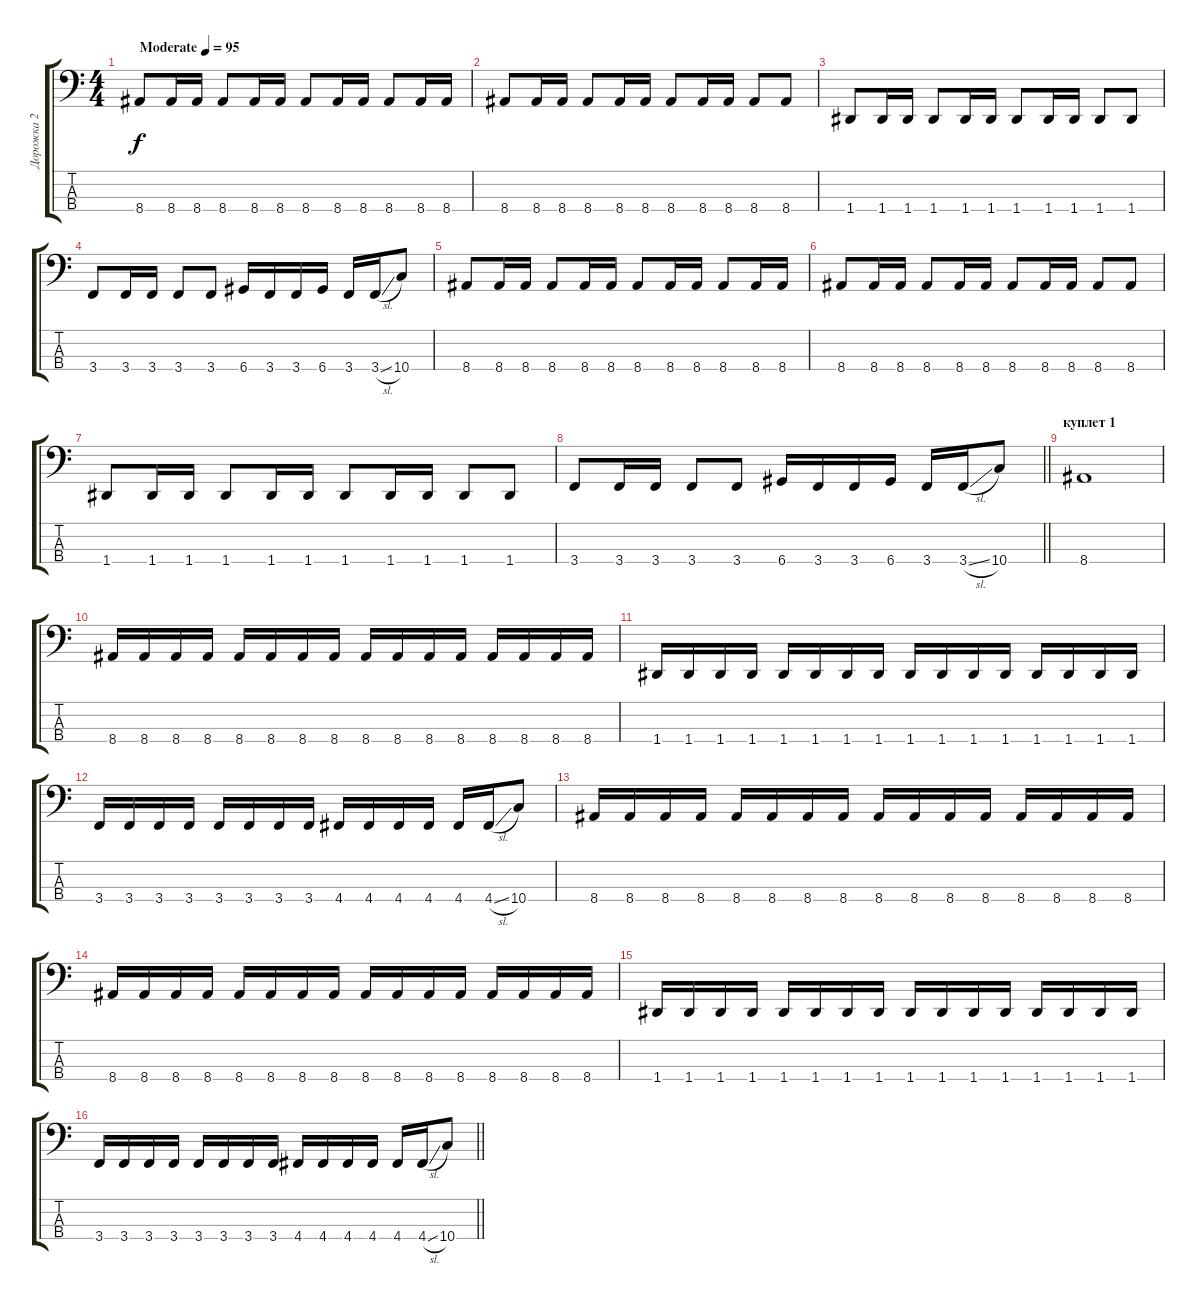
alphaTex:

\track ("Дорожка 2" "Дорожка 2") {instrument slapbass1}
\staff {score tabs}
\tuning (G2 D2 A1 D1) {hide}
\ts (4 4)
\tempo (95 "Moderate")
\clef f4
\ks c
8.4.8{dy f instrument slapbass1} 8.4.16 8.4.16 8.4.8 8.4.16 8.4.16 8.4.8 8.4.16 8.4.16 8.4.8 8.4.16 8.4.16 |
8.4.8 8.4.16 8.4.16 8.4.8 8.4.16 8.4.16 8.4.8 8.4.16 8.4.16 8.4.8 8.4.8 |
1.4.8 1.4.16 1.4.16 1.4.8 1.4.16 1.4.16 1.4.8 1.4.16 1.4.16 1.4.8 1.4.8 |
3.4.8 3.4.16 3.4.16 3.4.8 3.4.8 6.4.16 3.4.16 3.4.16 6.4.16 3.4.16 3.4{sl}.16 10.4.8 |
8.4.8 8.4.16 8.4.16 8.4.8 8.4.16 8.4.16 8.4.8 8.4.16 8.4.16 8.4.8 8.4.16 8.4.16 |
8.4.8 8.4.16 8.4.16 8.4.8 8.4.16 8.4.16 8.4.8 8.4.16 8.4.16 8.4.8 8.4.8 |
1.4.8 1.4.16 1.4.16 1.4.8 1.4.16 1.4.16 1.4.8 1.4.16 1.4.16 1.4.8 1.4.8 |
\barLineRight lightlight
3.4.8 3.4.16 3.4.16 3.4.8 3.4.8 6.4.16 3.4.16 3.4.16 6.4.16 3.4.16 3.4{sl}.16 10.4.8 |
\section ("" "куплет 1")
8.4.1 |
8.4.16 8.4.16 8.4.16 8.4.16 8.4.16 8.4.16 8.4.16 8.4.16 8.4.16 8.4.16 8.4.16 8.4.16 8.4.16 8.4.16 8.4.16 8.4.16 |
1.4.16 1.4.16 1.4.16 1.4.16 1.4.16 1.4.16 1.4.16 1.4.16 1.4.16 1.4.16 1.4.16 1.4.16 1.4.16 1.4.16 1.4.16 1.4.16 |
3.4.16 3.4.16 3.4.16 3.4.16 3.4.16 3.4.16 3.4.16 3.4.16 4.4.16 4.4.16 4.4.16 4.4.16 4.4.16 4.4{sl}.16 10.4.8 |
8.4.16 8.4.16 8.4.16 8.4.16 8.4.16 8.4.16 8.4.16 8.4.16 8.4.16 8.4.16 8.4.16 8.4.16 8.4.16 8.4.16 8.4.16 8.4.16 |
8.4.16 8.4.16 8.4.16 8.4.16 8.4.16 8.4.16 8.4.16 8.4.16 8.4.16 8.4.16 8.4.16 8.4.16 8.4.16 8.4.16 8.4.16 8.4.16 |
1.4.16 1.4.16 1.4.16 1.4.16 1.4.16 1.4.16 1.4.16 1.4.16 1.4.16 1.4.16 1.4.16 1.4.16 1.4.16 1.4.16 1.4.16 1.4.16 |
\barLineRight lightlight
3.4.16 3.4.16 3.4.16 3.4.16 3.4.16 3.4.16 3.4.16 3.4.16 4.4.16 4.4.16 4.4.16 4.4.16 4.4.16 4.4{sl}.16 10.4.8
